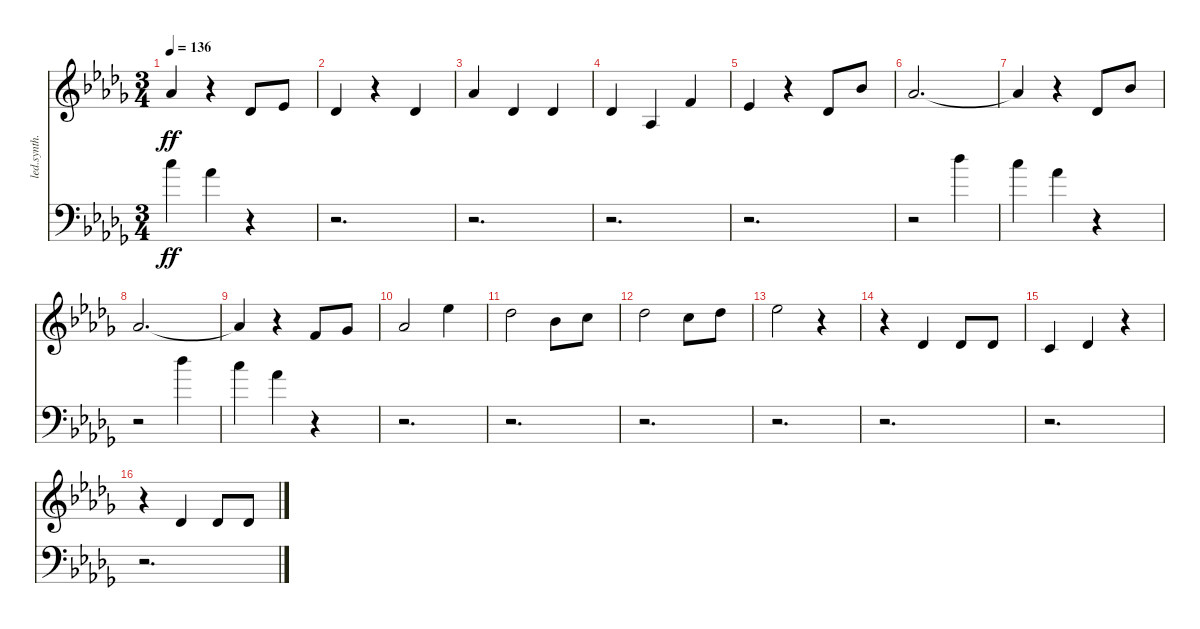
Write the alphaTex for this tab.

\bracketExtendMode nobrackets
\track ("Vocal" "led.synth.") {instrument lead2sawtooth}
\staff {score}
\tuning (E4 B3 G3 D3 A2 E2)
\ts (3 4)
\tempo 136
\clef g2
\ks db
4.1{t acc b}.4{dy ff beam Up} r.4{beam Down} 2.2{acc b}.8{beam Up} 4.2{acc b}.8{beam Up} |
2.2{acc b}.4{beam Up} r.4{beam Down} 2.2{acc b}.4{beam Up} |
4.1{acc b}.4{beam Up} 2.2{acc b}.4{beam Up} 2.2{acc b}.4{beam Up} |
2.2{acc b}.4{beam Up} 1.3{acc b}.4{beam Up} 1.1{acc forcenatural}.4{beam Up} |
4.2{acc b}.4{beam Up} r.4{beam Down} 2.2{acc b}.8{beam Up} 6.1{acc b}.8{beam Up} |
4.1{acc b}.2{d beam Up} |
4.1{t acc b}.4{beam Up} r.4{beam Down} 2.2{acc b}.8{beam Up} 6.1{acc b}.8{beam Up} |
4.1{acc b}.2{d beam Up} |
4.1{t acc b}.4{beam Up} r.4{beam Down} 1.1{acc forcenatural}.8{beam Up} 2.1{acc b}.8{beam Up} |
4.1{acc b}.2{beam Up} 11.1{acc b}.4{beam Down} |
9.1{acc b}.2{beam Down} 6.1{acc b}.8{beam Down} 8.1{acc forcenatural}.8{beam Down} |
9.1{acc b}.2{beam Down} 8.1{acc forcenatural}.8{beam Down} 9.1{acc b}.8{beam Down} |
11.1{acc b}.2{beam Down} r.4{beam Down} |
r.4{beam Down} 2.2{acc b}.4{beam Up} 2.2{acc b}.8{beam Up} 2.2{acc b}.8{beam Up} |
1.2{acc forcenatural}.4{beam Up} 2.2{acc b}.4{beam Up} r.4{beam Down} |
r.4{beam Down} 2.2{acc b}.4{beam Up} 2.2{acc b}.8{beam Up} 2.2{acc b}.8{beam Up}
\staff {score}
\tuning (G2 D2 A1 E1)
\clef f4
\ottava regular
\simile none
\ks db
29.1{acc forcenatural}.4{dy ff beam Down} 25.1{acc b}.4{beam Down} r.4{beam Down} |
r.2{d beam Down} |
r.2{d beam Down} |
r.2{d beam Down} |
r.2{d beam Down} |
r.2{beam Down} 30.1{acc b}.4{beam Down} |
29.1{acc forcenatural}.4{beam Down} 25.1{acc b}.4{beam Down} r.4{beam Down} |
r.2{beam Down} 30.1{acc b}.4{beam Down} |
29.1{acc forcenatural}.4{beam Down} 25.1{acc b}.4{beam Down} r.4{beam Down} |
r.2{d beam Down} |
r.2{d beam Down} |
r.2{d beam Down} |
r.2{d beam Down} |
r.2{d beam Down} |
r.2{d beam Down} |
r.2{d beam Down}
